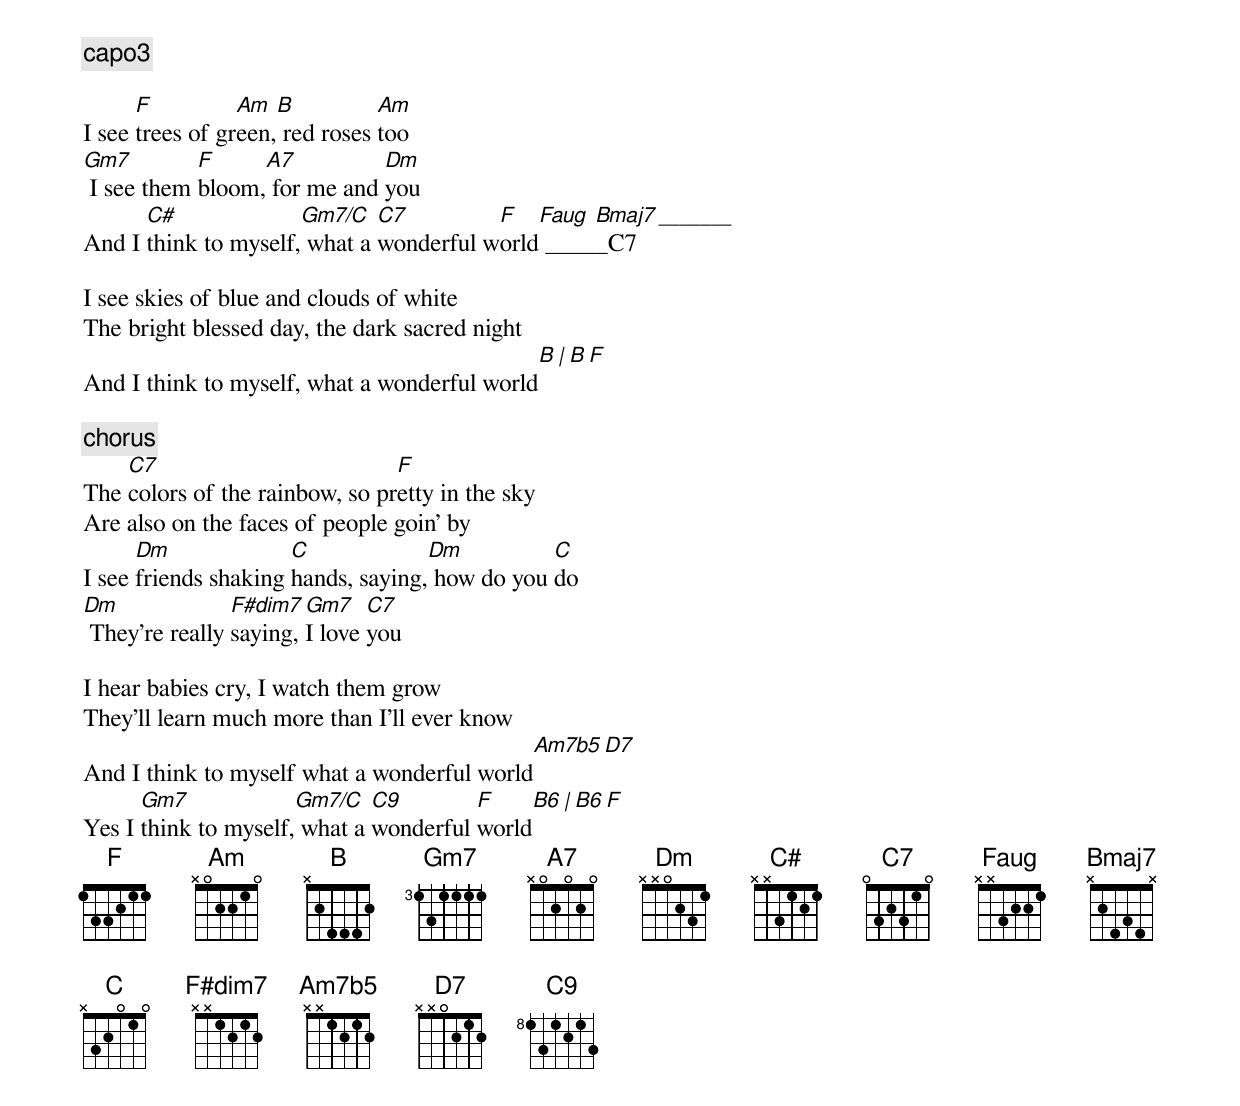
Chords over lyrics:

[capo3]

      F          Am  B          Am
I see trees of green, red roses too
Gm7         F     A7          Dm
 I see them bloom, for me and you
      C#              Gm7/C   C7         F   Faug Bmaj7 _______
And I think to myself, what a wonderful world _____C7

I see skies of blue and clouds of white
The bright blessed day, the dark sacred night
                                             B | B F
And I think to myself, what a wonderful world

[chorus]
    C7                          F
The colors of the rainbow, so pretty in the sky
Are also on the faces of people goin' by
      Dm              C             Dm          C
I see friends shaking hands, saying, how do you do
Dm              F#dim7  Gm7    C7
 They're really saying, I love you

I hear babies cry, I watch them grow
They'll learn much more than I'll ever know
                                            Am7b5 D7
And I think to myself what a wonderful world
      Gm7             Gm7/C   C9        F    B6 | B6 F
Yes I think to myself, what a wonderful world
